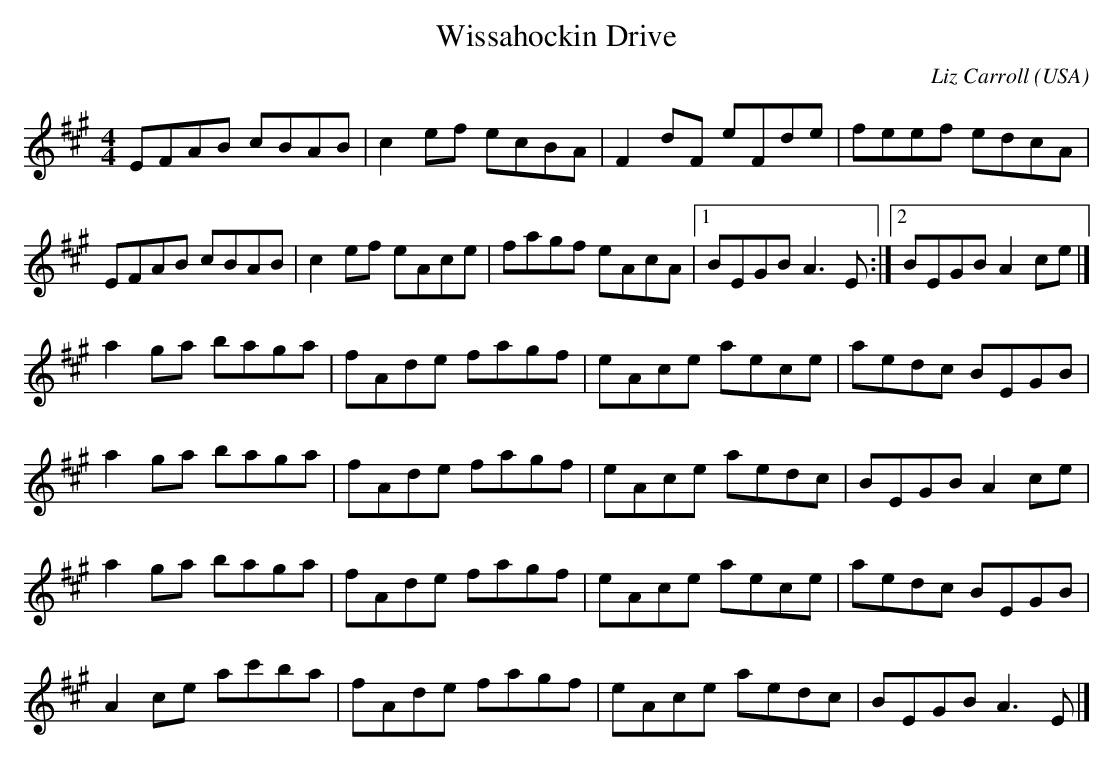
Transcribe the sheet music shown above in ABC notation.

X:1
T:Wissahockin Drive
C:Liz Carroll
M:4/4
O:USA
K:A major
EFAB cBAB|c2ef ecBA|F2dF eFde|feef edcA|
EFAB cBAB|c2ef eAce|fagf eAcA|1BEGB A3E:|2BEGB A2ce|]
a2ga baga|fAde fagf|eAce aece|aedc BEGB|
a2ga baga|fAde fagf|eAce aedc|BEGB A2ce|
a2ga baga|fAde fagf|eAce aece|aedc BEGB|
A2ce ac'ba|fAde fagf|eAce aedc|BEGB A3E|]
